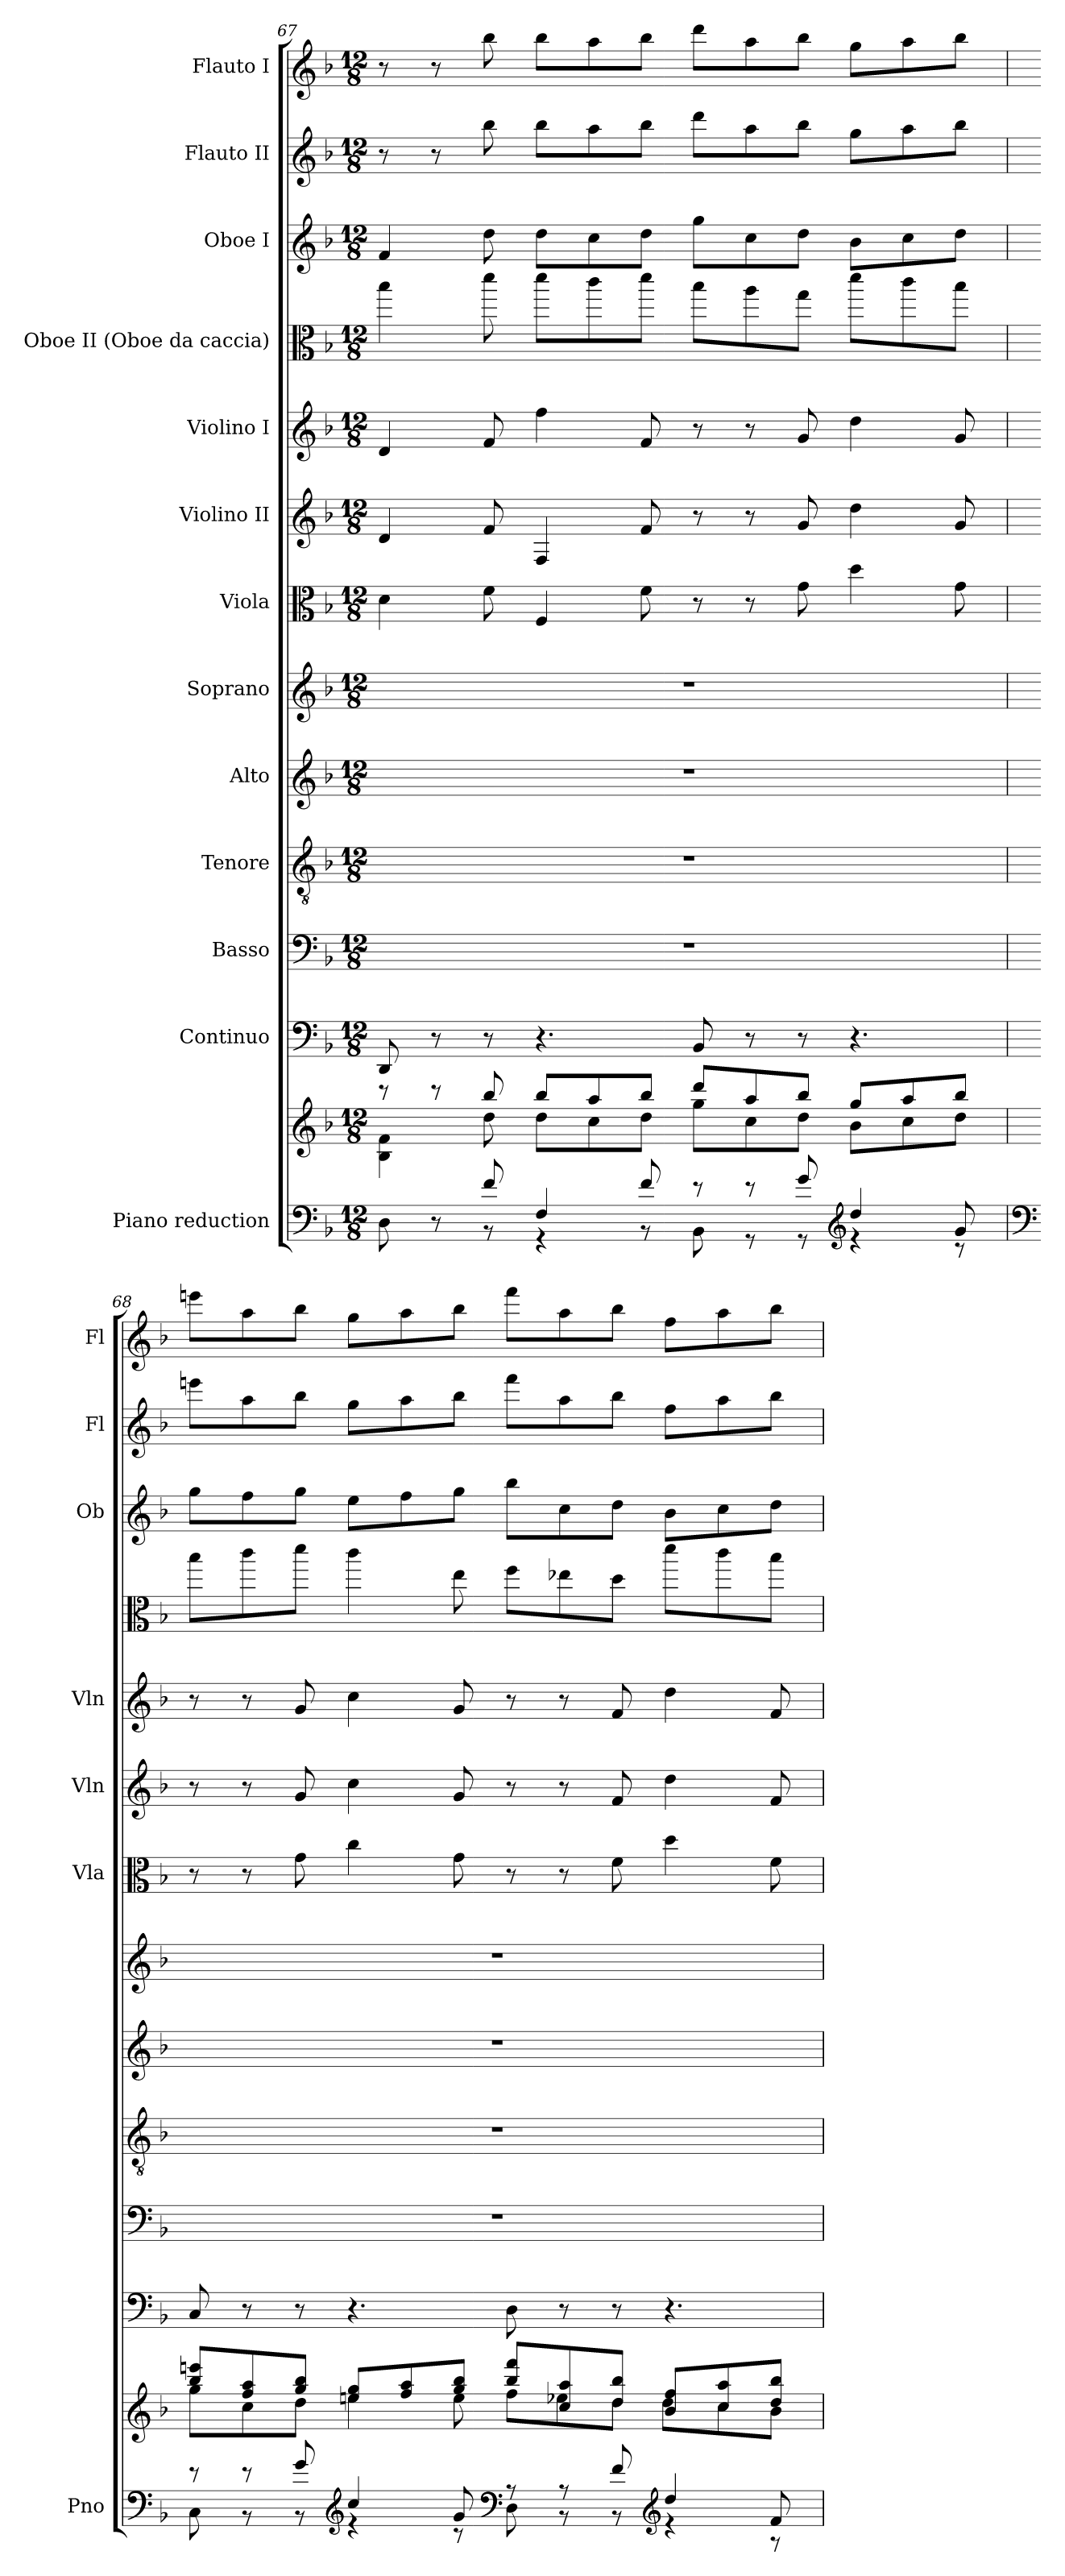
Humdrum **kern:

**kern	**kern	**kern	**kern	**kern	**kern	**kern	**kern	**kern	**kern	**kern	**kern	**kern	**kern
*part13	*part13	*part12	*part11	*part10	*part9	*part8	*part7	*part6	*part5	*part4	*part3	*part2	*part1
*staff14	*staff13	*staff12	*staff11	*staff10	*staff9	*staff8	*staff7	*staff6	*staff5	*staff4	*staff3	*staff2	*staff1
*I"Piano reduction	*	*I"Continuo	*I"Basso	*I"Tenore	*I"Alto	*I"Soprano	*I"Viola	*I"Violino II	*I"Violino I	*I"Oboe II (Oboe da caccia)	*I"Oboe I	*I"Flauto II	*I"Flauto I
*I'Pno	*	*	*	*	*	*	*I'Vla	*I'Vln	*I'Vln	*	*I'Ob	*I'Fl	*I'Fl
*clefF4	*clefG2	*clefF4	*clefF4	*clefGv2	*clefG2	*clefG2	*clefC3	*clefG2	*clefG2	*clefC3	*clefG2	*clefG2	*clefG2
*	*	*	*	*	*	*	*	*	*	*ITrd12c21	*	*	*
*k[b-]	*k[b-]	*k[b-]	*k[b-]	*k[b-]	*k[b-]	*k[b-]	*k[b-]	*k[b-]	*k[b-]	*k[b-]	*k[b-]	*k[b-]	*k[b-]
*M12/8	*M12/8	*M12/8	*M12/8	*M12/8	*M12/8	*M12/8	*M12/8	*M12/8	*M12/8	*M12/8	*M12/8	*M12/8	*M12/8
=67	=67	=67	=67	=67	=67	=67	=67	=67	=67	=67	=67	=67	=67
*^	*^	*	*	*	*	*	*	*	*	*	*	*	*
4ryy	8D\	8r	4B-\ 4f\	8DD/	1.r	1.r	1.r	1.r	4d\	4d/	4d/	4b-\	4f/	8r	8r
.	8r	8r	.	8r	.	.	.	.	.	.	.	.	.	8r	8r
8f/	8r	8bb-/	8dd\	8r	.	.	.	.	8f\	8f/	8f/	8dd\	8dd\	8bb-\	8bb-\
4F/	4r	8bb-/L	8dd\L	4.r	.	.	.	.	4F/	4F/	4ff\	8dd\L	8dd\L	8bb-\L	8bb-\L
.	.	8aa/	8cc\	.	.	.	.	.	.	.	.	8cc\	8cc\	8aa\	8aa\
8f/	8r	8bb-/J	8dd\J	.	.	.	.	.	8f\	8f/	8f/	8dd\J	8dd\J	8bb-\J	8bb-\J
8r	8BB-\	8ddd/L	8gg\L	8BB-/	.	.	.	.	8r	8r	8r	8b-\L	8gg\L	8ddd\L	8ddd\L
8r	8r	8aa/	8cc\	8r	.	.	.	.	8r	8r	8r	8a\	8cc\	8aa\	8aa\
8g/	8r	8bb-/J	8dd\J	8r	.	.	.	.	8g\	8g/	8g/	8g\J	8dd\J	8bb-\J	8bb-\J
*clefG2	*	*	*	*	*	*	*	*	*	*	*	*	*	*	*
4dd/	4r	8gg/L	8b-\L	4.r	.	.	.	.	4dd\	4dd\	4dd\	8dd\L	8b-\L	8gg\L	8gg\L
.	.	8aa/	8cc\	.	.	.	.	.	.	.	.	8cc\	8cc\	8aa\	8aa\
8g/	8r	8bb-/J	8dd\J	.	.	.	.	.	8g\	8g/	8g/	8b-\J	8dd\J	8bb-\J	8bb-\J
!!LO:PB:g=z
=68	=68	=68	=68	=68	=68	=68	=68	=68	=68	=68	=68	=68	=68	=68	=68
*clefF4	*	*	*	*	*	*	*	*	*	*	*	*	*	*	*
8r	8C\	8bb-/ 8eeen/L	8gg\L	8C/	1.r	1.r	1.r	1.r	8r	8r	8r	8b-\L	8gg\L	8eeen\L	8eeen\L
8r	8r	8ff/ 8aa/	8cc\	8r	.	.	.	.	8r	8r	8r	8cc\	8ff\	8aa\	8aa\
8g/	8r	8gg/ 8bb-/J	8dd\J	8r	.	.	.	.	8g\	8g/	8g/	8dd\J	8gg\J	8bb-\J	8bb-\J
*clefG2	*	*	*	*	*	*	*	*	*	*	*	*	*	*	*
4cc/	4r	8een/ 8gg/L	4ee\	4.r	.	.	.	.	4cc\	4cc\	4cc\	4cc\	8ee\L	8gg\L	8gg\L
.	.	8ff/ 8aa/	.	.	.	.	.	.	.	.	.	.	8ff\	8aa\	8aa\
8g/	8r	8gg/ 8bb-/J	8ee\	.	.	.	.	.	8g\	8g/	8g/	8e\	8gg\J	8bb-\J	8bb-\J
*clefF4	*	*	*	*	*	*	*	*	*	*	*	*	*	*	*
8r	8D\	8bb-/ 8fff/L	8ff\L	8D\	.	.	.	.	8r	8r	8r	8f\L	8bb-\L	8fff\L	8fff\L
8r	8r	8cc/ 8aa/	8ee-X\	8r	.	.	.	.	8r	8r	8r	8e-X\	8cc\	8aa\	8aa\
8f/	8r	8dd/ 8bb-/J	8dd\J	8r	.	.	.	.	8f\	8f/	8f/	8d\J	8dd\J	8bb-\J	8bb-\J
*clefG2	*	*	*	*	*	*	*	*	*	*	*	*	*	*	*
4dd/	4r	8b-/ 8ff/L	8dd\L	4.r	.	.	.	.	4dd\	4dd\	4dd\	8dd\L	8b-\L	8ff\L	8ff\L
.	.	8cc/ 8aa/	8cc\	.	.	.	.	.	.	.	.	8cc\	8cc\	8aa\	8aa\
8f/	8r	8dd/ 8bb-/J	8b-\J	.	.	.	.	.	8f\	8f/	8f/	8b-\J	8dd\J	8bb-\J	8bb-\J
*v	*v	*	*	*	*	*	*	*	*	*	*	*	*	*	*
*	*v	*v	*	*	*	*	*	*	*	*	*	*	*	*
=	=	=	=	=	=	=	=	=	=	=	=	=	=
*-	*-	*-	*-	*-	*-	*-	*-	*-	*-	*-	*-	*-	*-
